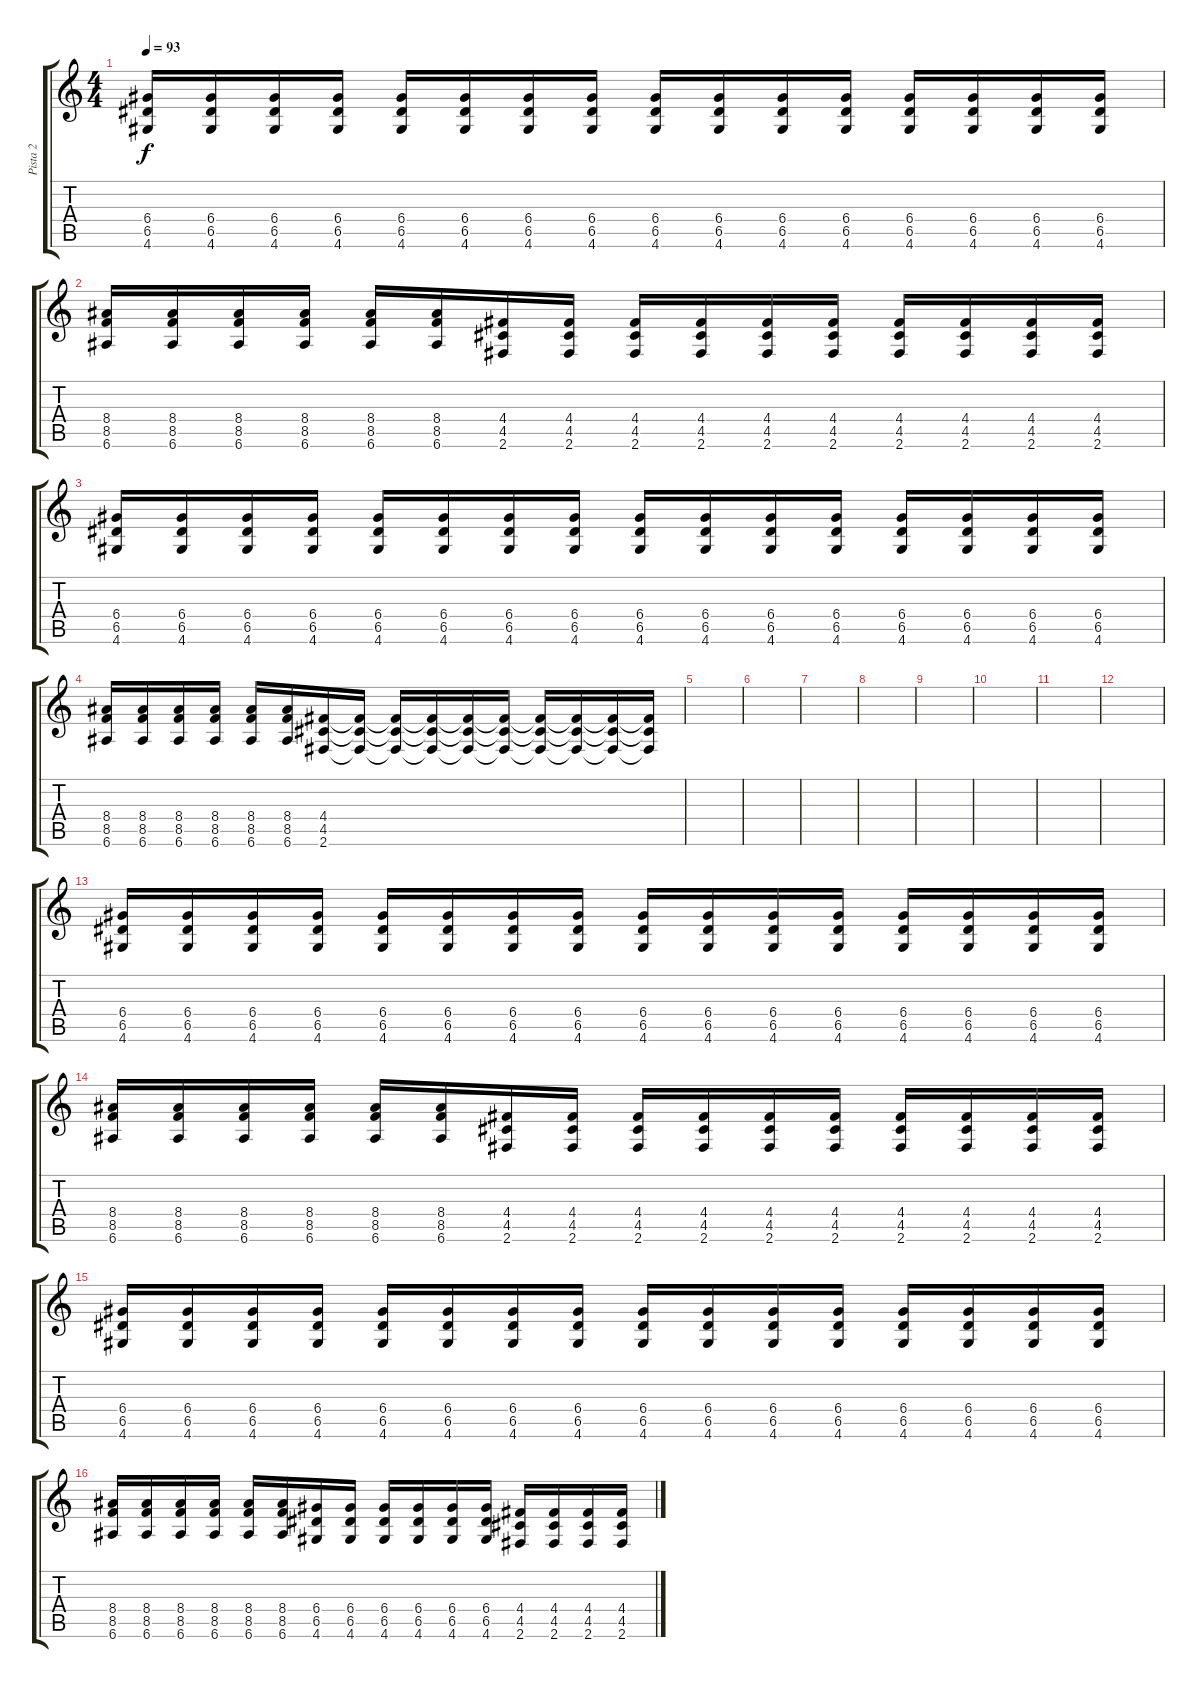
\track ("Pista 2" "Pista 2") {instrument acousticguitarsteel}
\staff {score tabs}
\tuning (E4 B3 G3 D3 A2 E2) {hide}
\ts (4 4)
\tempo 93
\clef g2
\ks c
(6.4 6.5 4.6).16{dy f} (6.4 6.5 4.6).16 (6.4 6.5 4.6).16 (6.4 6.5 4.6).16 (6.4 6.5 4.6).16 (6.4 6.5 4.6).16 (6.4 6.5 4.6).16 (6.4 6.5 4.6).16 (6.4 6.5 4.6).16 (6.4 6.5 4.6).16 (6.4 6.5 4.6).16 (6.4 6.5 4.6).16 (6.4 6.5 4.6).16 (6.4 6.5 4.6).16 (6.4 6.5 4.6).16 (6.4 6.5 4.6).16 |
(8.4 8.5 6.6).16 (8.4 8.5 6.6).16 (8.4 8.5 6.6).16 (8.4 8.5 6.6).16 (8.4 8.5 6.6).16 (8.4 8.5 6.6).16 (4.4 4.5 2.6).16 (4.4 4.5 2.6).16 (4.4 4.5 2.6).16 (4.4 4.5 2.6).16 (4.4 4.5 2.6).16 (4.4 4.5 2.6).16 (4.4 4.5 2.6).16 (4.4 4.5 2.6).16 (4.4 4.5 2.6).16 (4.4 4.5 2.6).16 |
(6.4 6.5 4.6).16 (6.4 6.5 4.6).16 (6.4 6.5 4.6).16 (6.4 6.5 4.6).16 (6.4 6.5 4.6).16 (6.4 6.5 4.6).16 (6.4 6.5 4.6).16 (6.4 6.5 4.6).16 (6.4 6.5 4.6).16 (6.4 6.5 4.6).16 (6.4 6.5 4.6).16 (6.4 6.5 4.6).16 (6.4 6.5 4.6).16 (6.4 6.5 4.6).16 (6.4 6.5 4.6).16 (6.4 6.5 4.6).16 |
(8.4 8.5 6.6).16 (8.4 8.5 6.6).16 (8.4 8.5 6.6).16 (8.4 8.5 6.6).16 (8.4 8.5 6.6).16 (8.4 8.5 6.6).16 (4.4 4.5 2.6).16 (4.4{t} 4.5{t} 2.6{t}).16 (4.4{t} 4.5{t} 2.6{t}).16 (4.4{t} 4.5{t} 2.6{t}).16 (4.4{t} 4.5{t} 2.6{t}).16 (4.4{t} 4.5{t} 2.6{t}).16 (4.4{t} 4.5{t} 2.6{t}).16 (4.4{t} 4.5{t} 2.6{t}).16 (4.4{t} 4.5{t} 2.6{t}).16 (4.4{t} 4.5{t} 2.6{t}).16 |
|
|
|
|
|
|
|
|
(6.4 6.5 4.6).16 (6.4 6.5 4.6).16 (6.4 6.5 4.6).16 (6.4 6.5 4.6).16 (6.4 6.5 4.6).16 (6.4 6.5 4.6).16 (6.4 6.5 4.6).16 (6.4 6.5 4.6).16 (6.4 6.5 4.6).16 (6.4 6.5 4.6).16 (6.4 6.5 4.6).16 (6.4 6.5 4.6).16 (6.4 6.5 4.6).16 (6.4 6.5 4.6).16 (6.4 6.5 4.6).16 (6.4 6.5 4.6).16 |
(8.4 8.5 6.6).16 (8.4 8.5 6.6).16 (8.4 8.5 6.6).16 (8.4 8.5 6.6).16 (8.4 8.5 6.6).16 (8.4 8.5 6.6).16 (4.4 4.5 2.6).16 (4.4 4.5 2.6).16 (4.4 4.5 2.6).16 (4.4 4.5 2.6).16 (4.4 4.5 2.6).16 (4.4 4.5 2.6).16 (4.4 4.5 2.6).16 (4.4 4.5 2.6).16 (4.4 4.5 2.6).16 (4.4 4.5 2.6).16 |
(6.4 6.5 4.6).16 (6.4 6.5 4.6).16 (6.4 6.5 4.6).16 (6.4 6.5 4.6).16 (6.4 6.5 4.6).16 (6.4 6.5 4.6).16 (6.4 6.5 4.6).16 (6.4 6.5 4.6).16 (6.4 6.5 4.6).16 (6.4 6.5 4.6).16 (6.4 6.5 4.6).16 (6.4 6.5 4.6).16 (6.4 6.5 4.6).16 (6.4 6.5 4.6).16 (6.4 6.5 4.6).16 (6.4 6.5 4.6).16 |
(8.4 8.5 6.6).16 (8.4 8.5 6.6).16 (8.4 8.5 6.6).16 (8.4 8.5 6.6).16 (8.4 8.5 6.6).16 (8.4 8.5 6.6).16 (6.4 6.5 4.6).16 (6.4 6.5 4.6).16 (6.4 6.5 4.6).16 (6.4 6.5 4.6).16 (6.4 6.5 4.6).16 (6.4 6.5 4.6).16 (4.4 4.5 2.6).16 (4.4 4.5 2.6).16 (4.4 4.5 2.6).16 (4.4 4.5 2.6).16
